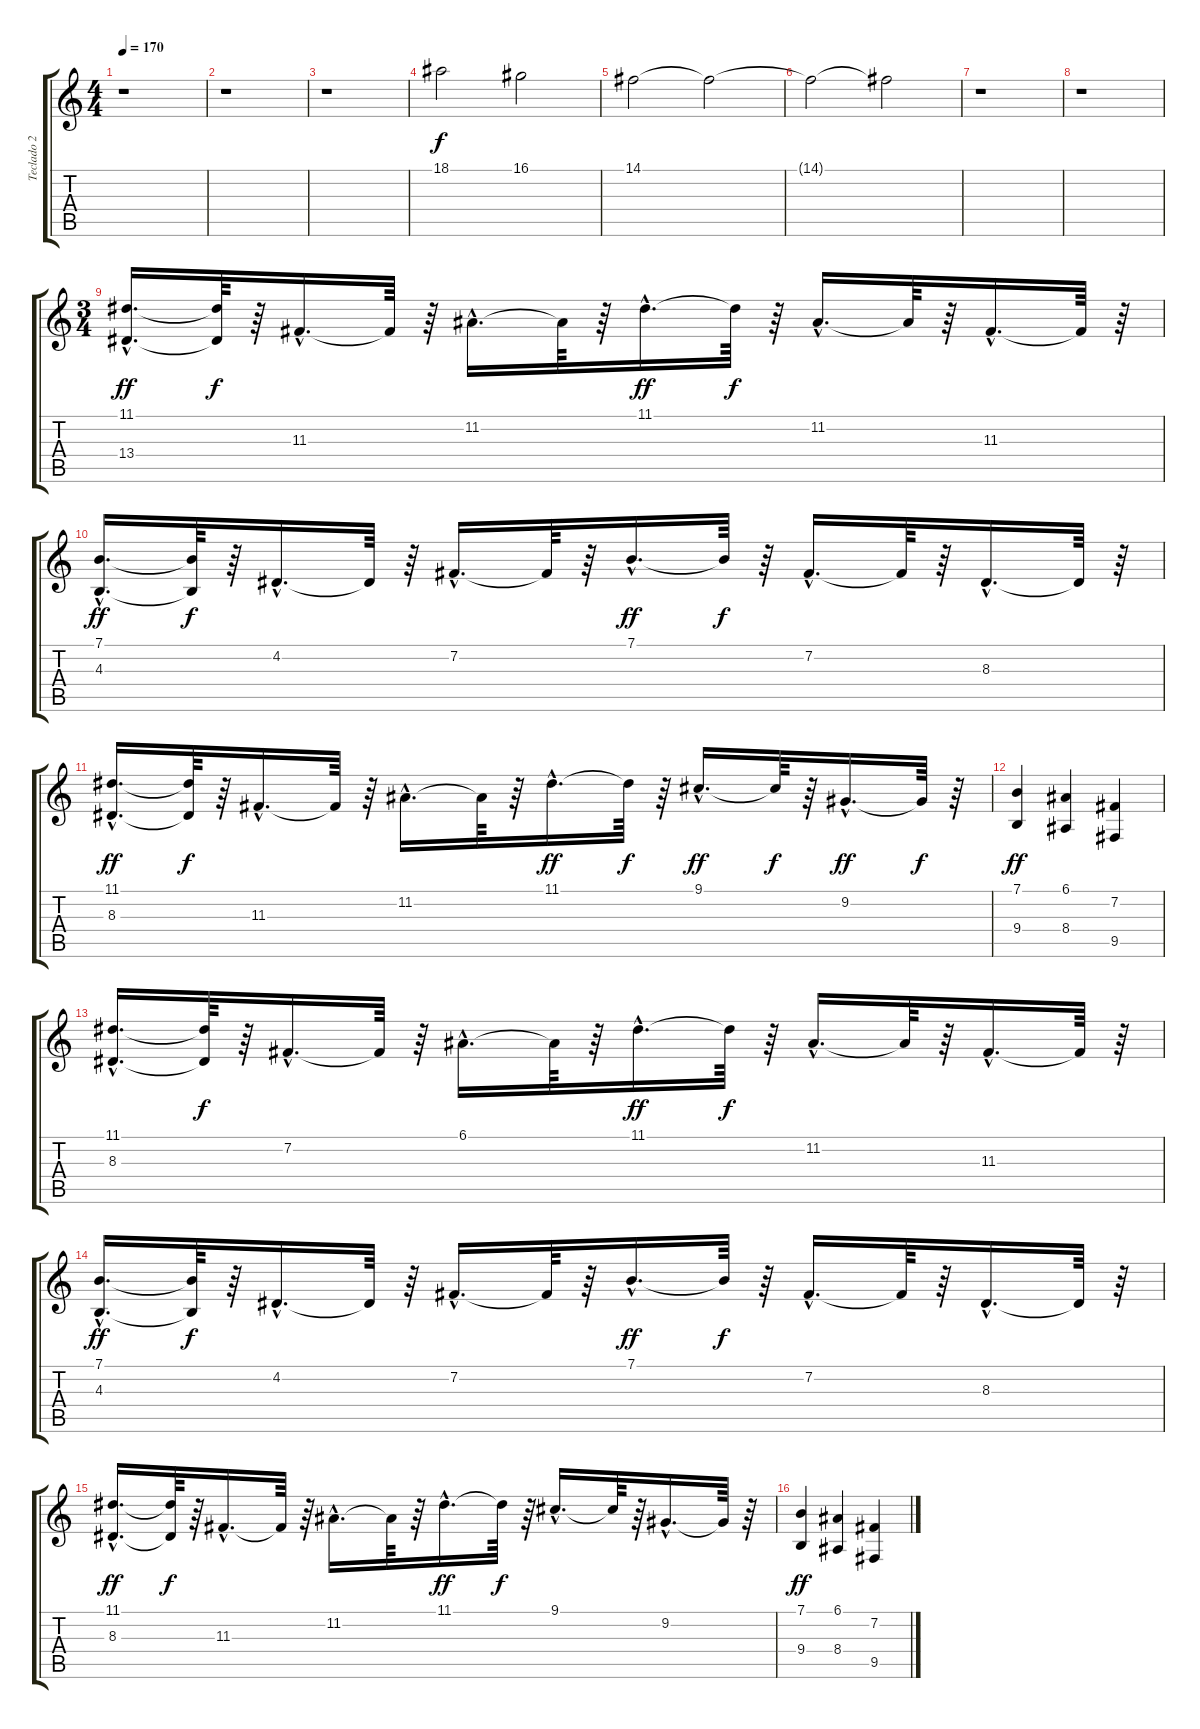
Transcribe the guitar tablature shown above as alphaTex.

\track ("Teclado 2" "Teclado 2") {instrument stringensemble1}
\staff {score tabs}
\tuning (E4 B3 G3 D3 A2 E2) {hide}
\ts (4 4)
\tempo 170
\clef g2
\ks c
r.1{dy f} |
r.1 |
r.1 |
18.1.2 16.1.2 |
14.1.2 14.1{t}.2 |
14.1{t}.2 14.1{t}.2 |
r.1 |
r.1 |
\ts (3 4)
(11.1{hac} 13.4{hac}).16{d dy ff volume 12} (11.1{t} 13.4{t}).64{dy f} r.64 11.3{hac}.16{d} 11.3{t}.64 r.64 11.2{hac}.16{d} 11.2{t}.64 r.64 11.1{hac}.16{d dy ff} 11.1{t}.64{dy f} r.64 11.2{hac}.16{d} 11.2{t}.64 r.64 11.3{hac}.16{d} 11.3{t}.64 r.64 |
(7.1{hac} 4.3{hac}).16{d dy ff} (7.1{t} 4.3{t}).64{dy f} r.64 4.2{hac}.16{d} 4.2{t}.64 r.64 7.2{hac}.16{d} 7.2{t}.64 r.64 7.1{hac}.16{d dy ff} 7.1{t}.64{dy f} r.64 7.2{hac}.16{d} 7.2{t}.64 r.64 8.3{hac}.16{d} 8.3{t}.64 r.64 |
(11.1{hac} 8.3{hac}).16{d dy ff} (11.1{t} 8.3{t}).64{dy f} r.64 11.3{hac}.16{d} 11.3{t}.64 r.64 11.2{hac}.16{d} 11.2{t}.64 r.64 11.1{hac}.16{d dy ff} 11.1{t}.64{dy f} r.64 9.1{hac}.16{d dy ff} 9.1{t}.64{dy f} r.64 9.2{hac}.16{d dy ff} 9.2{t}.64{dy f} r.64 |
(7.1 9.4).4{dy ff} (6.1 8.4).4 (7.2 9.5).4 |
(11.1{hac} 8.3{hac}).16{d} (11.1{t} 8.3{t}).64{dy f} r.64 7.2{hac}.16{d} 7.2{t}.64 r.64 6.1{hac}.16{d} 6.1{t}.64 r.64 11.1{hac}.16{d dy ff} 11.1{t}.64{dy f} r.64 11.2{hac}.16{d} 11.2{t}.64 r.64 11.3{hac}.16{d} 11.3{t}.64 r.64 |
(7.1{hac} 4.3{hac}).16{d dy ff} (7.1{t} 4.3{t}).64{dy f} r.64 4.2{hac}.16{d} 4.2{t}.64 r.64 7.2{hac}.16{d} 7.2{t}.64 r.64 7.1{hac}.16{d dy ff} 7.1{t}.64{dy f} r.64 7.2{hac}.16{d} 7.2{t}.64 r.64 8.3{hac}.16{d} 8.3{t}.64 r.64 |
(11.1{hac} 8.3{hac}).16{d dy ff} (11.1{t} 8.3{t}).64{dy f} r.64 11.3{hac}.16{d} 11.3{t}.64 r.64 11.2{hac}.16{d} 11.2{t}.64 r.64 11.1{hac}.16{d dy ff} 11.1{t}.64{dy f} r.64 9.1{hac}.16{d} 9.1{t}.64 r.64 9.2{hac}.16{d} 9.2{t}.64 r.64 |
(7.1 9.4).4{dy ff} (6.1 8.4).4 (7.2 9.5).4
